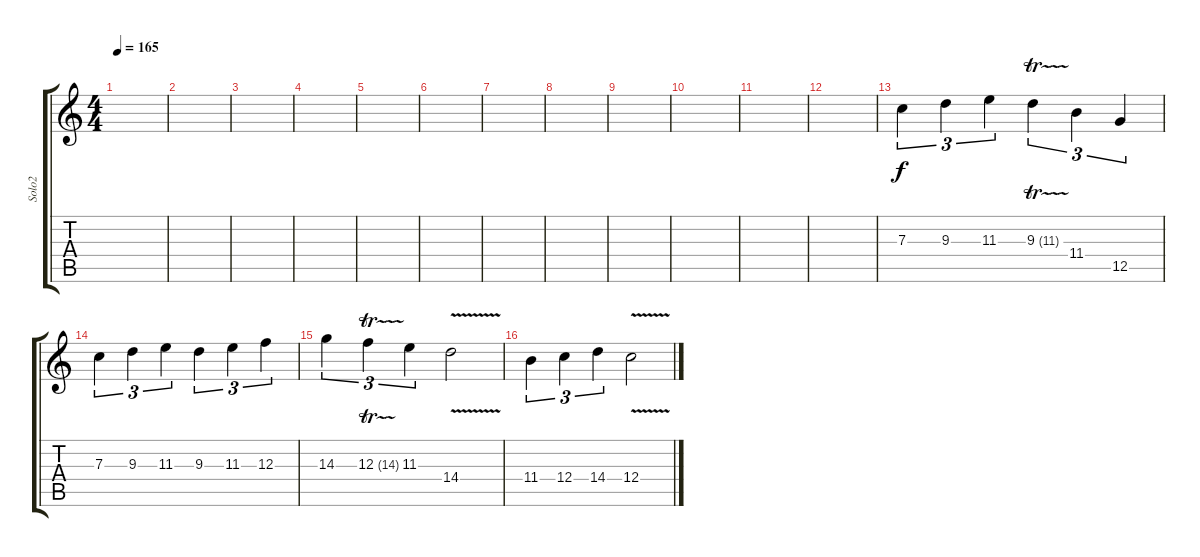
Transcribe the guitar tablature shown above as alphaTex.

\track ("Solo2" "Solo2") {instrument distortionguitar}
\staff {score tabs}
\tuning (D4 A3 F3 C3 G2 D2) {hide}
\ts (4 4)
\tempo 165
\clef g2
\ks c
|
|
|
|
|
|
|
|
|
|
|
|
7.3.4{tu (3 2)} 9.3.4{tu (3 2)} 11.3.4{tu (3 2)} 9.3{tr (11 16)}.4{tu (3 2)} 11.4.4{tu (3 2)} 12.5.4{tu (3 2)} |
7.3.4{tu (3 2)} 9.3.4{tu (3 2)} 11.3.4{tu (3 2)} 9.3.4{tu (3 2)} 11.3.4{tu (3 2)} 12.3.4{tu (3 2)} |
14.3.4{tu (3 2)} 12.3{tr (14 16)}.4{tu (3 2)} 11.3.4{tu (3 2)} 14.4{v}.2 |
11.4.4{tu (3 2)} 12.4.4{tu (3 2)} 14.4.4{tu (3 2)} 12.4{v}.2
